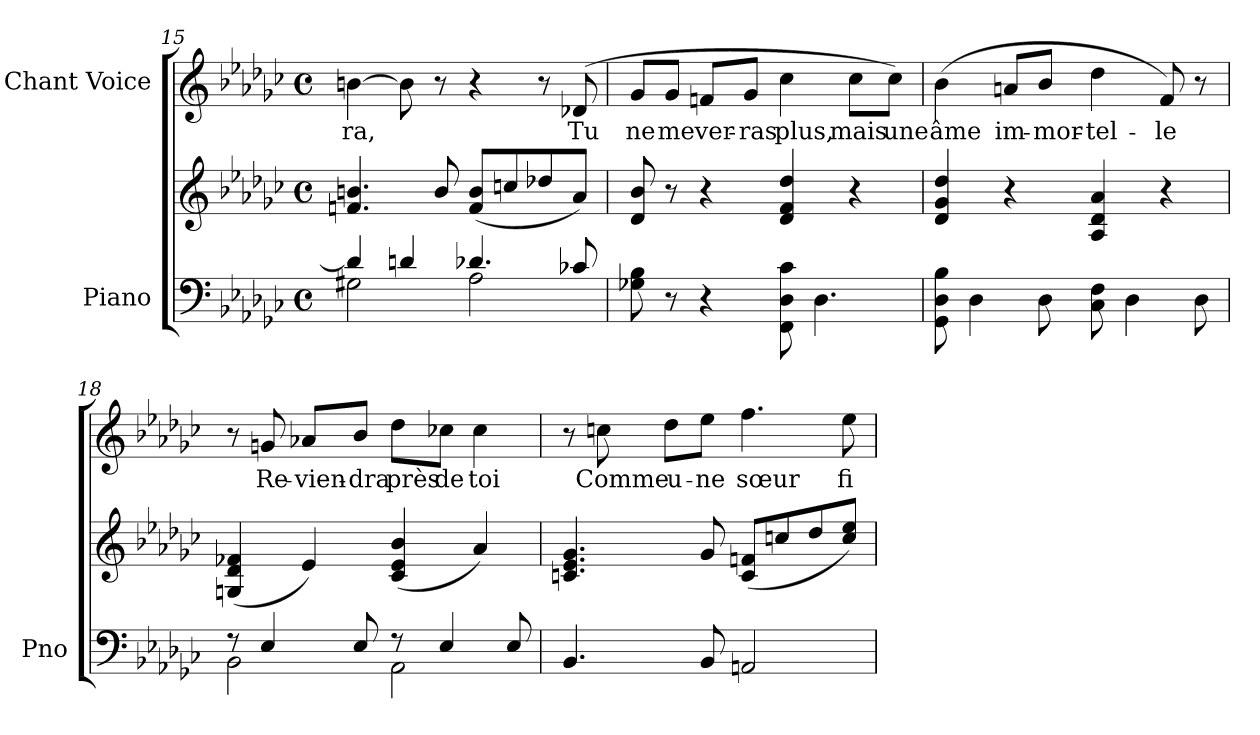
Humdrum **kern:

**kern	**kern	**kern	**text
*part2	*part2	*part1	*part1
*staff3	*staff2	*staff1	*staff1
*I"Piano	*	*I"Chant Voice	*
*I'Pno	*	*	*
*clefF4	*clefG2	*clefG2	*
*k[b-e-a-d-g-c-]	*k[b-e-a-d-g-c-]	*k[b-e-a-d-g-c-]	*
*M4/4	*M4/4	*M4/4	*
*met(c)	*met(c)	*met(c)	*
=15	=15	=15	=15
*^	*	*	*
!	!	!	!	!LO:LY:b
4d/]	2G#X\	4.fn/ 4.bn/	[4bn\	-ra,
4dn/	.	.	8b\]	.
.	.	8b/	8r	.
4.d-X/	2A-\	(8f/ 8b/L	4r	.
.	.	8ccn/	.	.
.	.	8dd-X/	8r	.
!	!	!	!	!LO:LY:b
8c-X/	.	8a-/J)	(>8d-X/	Tu
*v	*v	*	*	*
=16	=16	=16	=16
!	!	!	!LO:LY:b
8G-X\ 8B-\	8d-/ 8b-/	8g-/L	ne
!	!	!	!LO:LY:b
8r	8r	8g-/J	me
!	!	!	!LO:LY:b
4r	4r	8fn/L	ver-
!	!	!	!LO:LY:b
.	.	8g-/J	-ras
!	!	!	!LO:LY:b
8FF\ 8D-\ 8c-\	4d-/ 4f/ 4dd-/	4cc-\	plus,
4.D-\	.	.	.
!	!	!	!LO:LY:b
.	4r	8cc-\L	mais
!	!	!	!LO:LY:b
.	.	8cc-\J)	une
!!LO:LB:g=z
=17	=17	=17	=17
!	!	!	!LO:LY:b
8GG-\ 8D-\ 8B-\	4d-/ 4g-/ 4dd-/	(4b-\	âme
4D-\	.	.	.
!	!	!	!LO:LY:b
.	4r	8an/L	im-
!	!	!	!LO:LY:b
8D-\	.	8b-/J	-mor-
!	!	!	!LO:LY:b
8C-\ 8F\	4A-/ 4d-/ 4a-/	4dd-\	-tel-
4D-\	.	.	.
!	!	!	!LO:LY:b
.	4r	8f/)	-le
8D-\	.	8r	.
=18	=18	=18	=18
*^	*	*	*
8r	2BB-\	(>4Gn/ 4d-/ 4f-X/	8r	.
!	!	!	!	!LO:LY:b
4E-/	.	.	8gn/	Re-
!	!	!	!	!LO:LY:b
.	.	4e-/)	8a-X/L	-vien-
!	!	!	!	!LO:LY:b
8E-/	.	.	8b-/J	-dra
!	!	!	!	!LO:LY:b
8r	2AA-\	(>4c-/ 4e-/ 4b-/	8dd-\L	près
!	!	!	!	!LO:LY:b
4E-/	.	.	8cc-X\J	de
!	!	!	!	!LO:LY:b
.	.	4a-/)	4cc-\	toi
8E-/	.	.	.	.
*v	*v	*	*	*
=19	=19	=19	=19
4.BB-/	4.cn/ 4.e-/ 4.g-/	8r	.
!	!	!	!LO:LY:b
.	.	8ccn\	Comme
!	!	!	!LO:LY:b
.	.	8dd-\L	u-
!	!	!	!LO:LY:b
8BB-/	8g-/	8ee-\J	-ne
!	!	!	!LO:LY:b
2AAn/	(8c/ 8fn/L	4.ff\	sœur
.	8ccn/	.	.
.	8dd-/	.	.
!	!	!	!LO:LY:b
.	8cc/ 8ee-/J)	8ee-\	fi-
=	=	=	=
*-	*-	*-	*-
